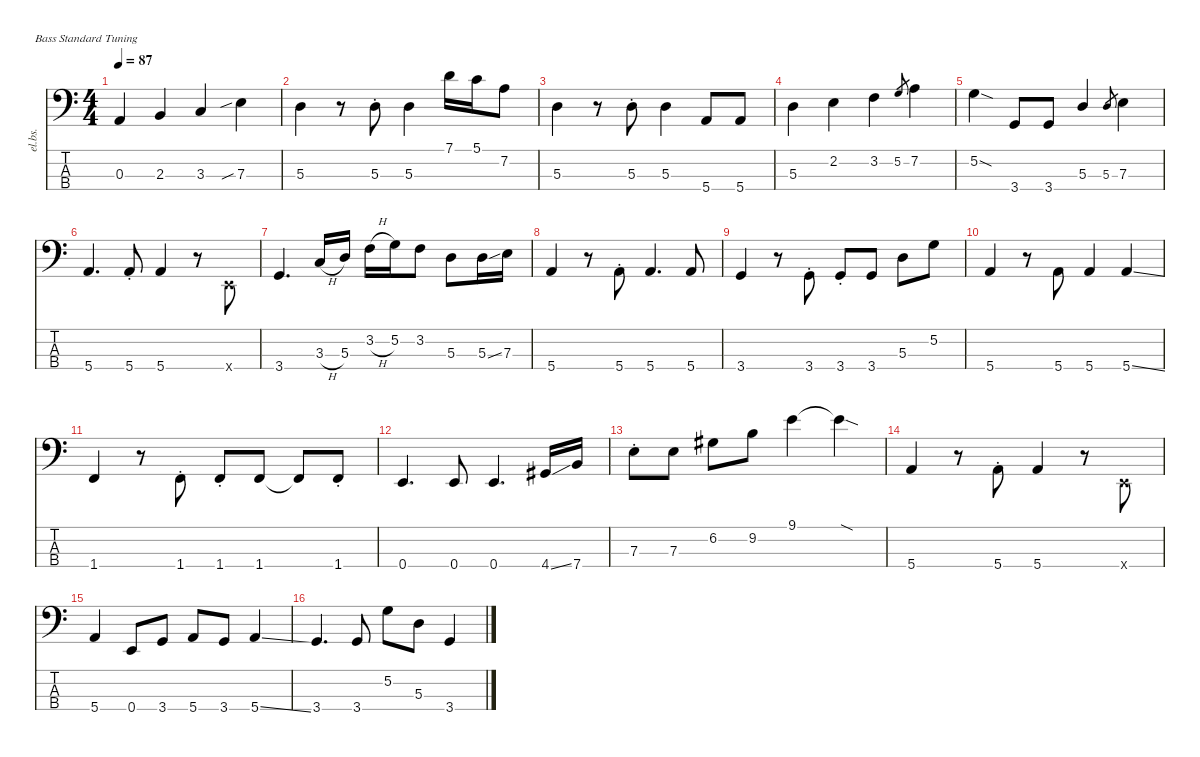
\defaultSystemsLayout 4
\hideDynamics
\bracketExtendMode nobrackets
\track ("Electric Bass" "el.bs.") {instrument electricbassfinger}
\staff {score tabs}
\tuning (G2 D2 A1 E1)
\ts (4 4)
\tempo 87
\clef f4
\ks c
0.3.4{dy mf beam Up} 2.3.4{beam Up} 3.3.4{beam Up} 7.3{sib}.4{beam Down} |
5.3.4{beam Down} r.8{beam Down} 5.3{st}.8{beam Down} 5.3.4{beam Down} 7.1.16{beam Down} 5.1.16{beam Down} 7.2.8{beam Down} |
5.3.4{beam Down} r.8{beam Down} 5.3{st}.8{beam Down} 5.3.4{beam Down} 5.4.8{beam Up} 5.4.8{beam Up} |
5.3.4{beam Down} 2.2.4{beam Down} 3.2.4{beam Down} 5.2.8{gr beam Up} 7.2.4{beam Down} |
5.2{sod}.4{beam Down} 3.4.8{beam Up} 3.4.8{beam Up} 5.3.4{beam Up} 5.3.8{gr beam Up} 7.3.4{beam Down} |
5.4.4{d beam Up} 5.4{st}.8{beam Up} 5.4.4{beam Up} r.8{beam Down} 0.4{x}.8{beam Up} |
3.4.4{d beam Up} 3.3{h}.16{beam Up} 5.3.16{beam Up} 3.2{h}.16{beam Down} 5.2.16{beam Down} 3.2.8{beam Down} 5.3.8{beam Down} 5.3{ss}.16{beam Down} 7.3.16{beam Down} |
5.4.4{beam Up} r.8{beam Down} 5.4{st}.8{beam Up} 5.4.4{d beam Up} 5.4.8{beam Up} |
3.4.4{beam Up} r.8{beam Down} 3.4{st}.8{beam Up} 3.4{st}.8{beam Up} 3.4.8{beam Up} 5.3.8{beam Down} 5.2.8{beam Down} |
5.4.4{beam Up} r.8{beam Down} 5.4.8{beam Up} 5.4.4{beam Up} 5.4{ss}.4{beam Up} |
1.4.4{beam Up} r.8{beam Down} 1.4{st}.8{beam Up} 1.4{st}.8{beam Up} 1.4.8{beam Up} 1.4{t}.8{beam Up} 1.4{st}.8{beam Up} |
0.4.4{d beam Up} 0.4.8{beam Up} 0.4.4{d beam Up} 4.4{ss acc #}.16{beam Up} 7.4.16{beam Up} |
7.3{st}.8{beam Down} 7.3.8{beam Down} 6.2{acc #}.8{beam Down} 9.2.8{beam Down} 9.1.4{beam Down} 9.1{sod t}.4{beam Down} |
5.4.4{beam Up} r.8{beam Down} 5.4{st}.8{beam Up} 5.4.4{beam Up} r.8{beam Down} 0.4{x}.8{beam Up} |
5.4.4{beam Up} 0.4.8{beam Up} 3.4.8{beam Up} 5.4.8{beam Up} 3.4.8{beam Up} 5.4{ss}.4{beam Up} |
3.4.4{d beam Up} 3.4.8{beam Up} 5.2.8{beam Down} 5.3.8{beam Down} 3.4.4{beam Up}
